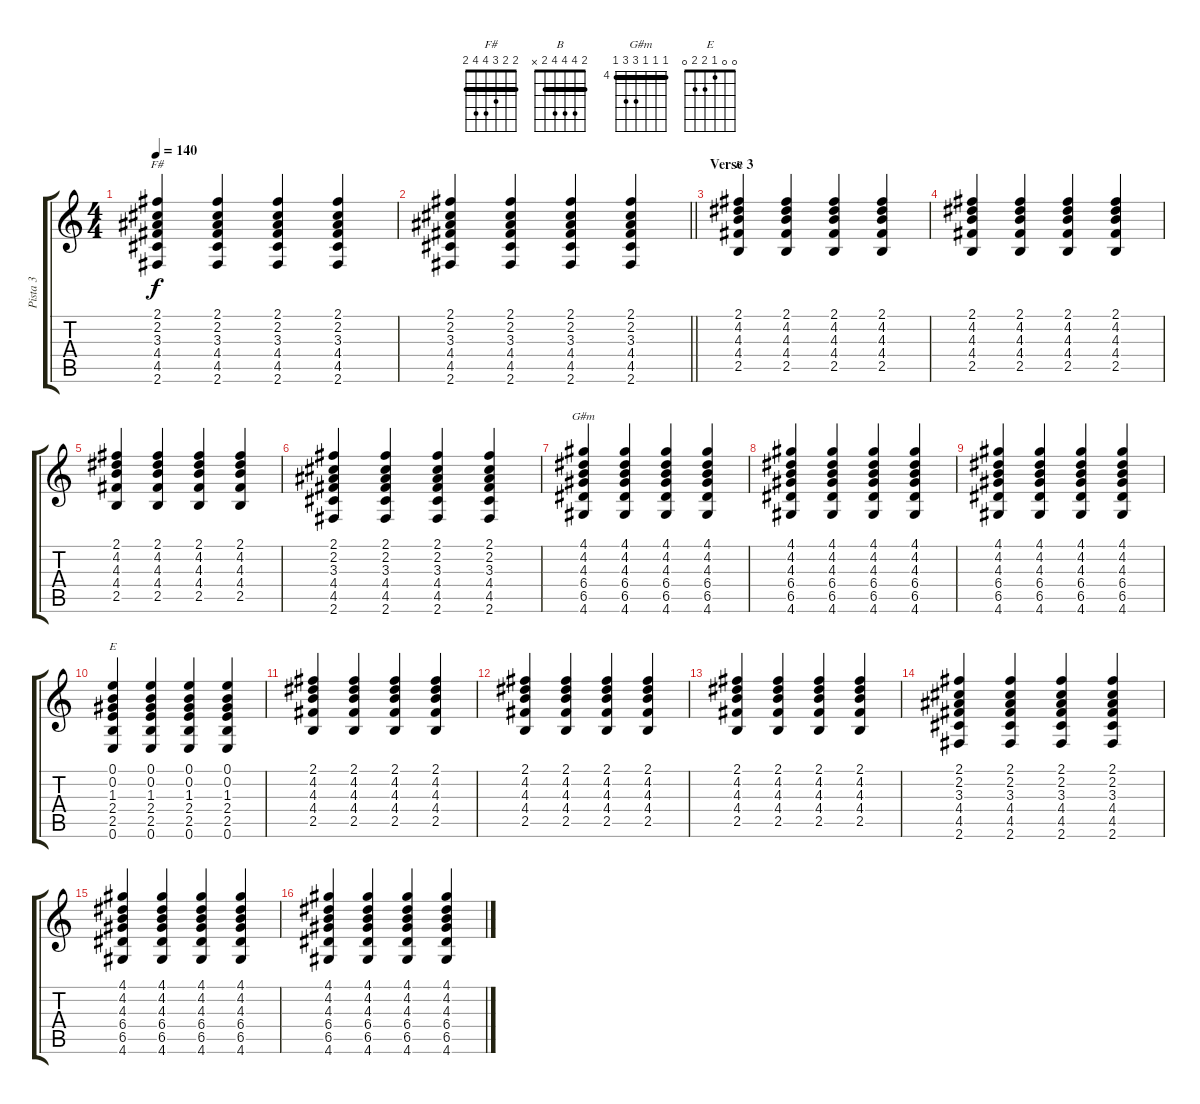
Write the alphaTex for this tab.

\track ("Pista 3" "Pista 3") {instrument electricguitarjazz}
\staff {score tabs}
\tuning (E4 B3 G3 D3 A2 E2) {hide}
\chord ("F#" 2 2 3 4 4 2) {barre 2}
\chord ("B" 2 4 4 4 2 x) {barre 2}
\chord ("G#m" 4 4 4 6 6 4) {firstfret 4 barre 4}
\chord ("E" 0 0 1 2 2 0)
\ts (4 4)
\tempo 140
\clef g2
\ks c
(2.1 2.2 3.3 4.4 4.5 2.6).4{ch "F#" dy f} (2.1 2.2 3.3 4.4 4.5 2.6).4 (2.1 2.2 3.3 4.4 4.5 2.6).4 (2.1 2.2 3.3 4.4 4.5 2.6).4 |
\barLineRight lightlight
(2.1 2.2 3.3 4.4 4.5 2.6).4 (2.1 2.2 3.3 4.4 4.5 2.6).4 (2.1 2.2 3.3 4.4 4.5 2.6).4 (2.1 2.2 3.3 4.4 4.5 2.6).4 |
\section ("" "Verse 3")
(2.1 4.2 4.3 4.4 2.5).4{ch "B"} (2.1 4.2 4.3 4.4 2.5).4 (2.1 4.2 4.3 4.4 2.5).4 (2.1 4.2 4.3 4.4 2.5).4 |
(2.1 4.2 4.3 4.4 2.5).4 (2.1 4.2 4.3 4.4 2.5).4 (2.1 4.2 4.3 4.4 2.5).4 (2.1 4.2 4.3 4.4 2.5).4 |
(2.1 4.2 4.3 4.4 2.5).4 (2.1 4.2 4.3 4.4 2.5).4 (2.1 4.2 4.3 4.4 2.5).4 (2.1 4.2 4.3 4.4 2.5).4 |
(2.1 2.2 3.3 4.4 4.5 2.6).4 (2.1 2.2 3.3 4.4 4.5 2.6).4 (2.1 2.2 3.3 4.4 4.5 2.6).4 (2.1 2.2 3.3 4.4 4.5 2.6).4 |
(4.1 4.2 4.3 6.4 6.5 4.6).4{ch "G#m"} (4.1 4.2 4.3 6.4 6.5 4.6).4 (4.1 4.2 4.3 6.4 6.5 4.6).4 (4.1 4.2 4.3 6.4 6.5 4.6).4 |
(4.1 4.2 4.3 6.4 6.5 4.6).4 (4.1 4.2 4.3 6.4 6.5 4.6).4 (4.1 4.2 4.3 6.4 6.5 4.6).4 (4.1 4.2 4.3 6.4 6.5 4.6).4 |
(4.1 4.2 4.3 6.4 6.5 4.6).4 (4.1 4.2 4.3 6.4 6.5 4.6).4 (4.1 4.2 4.3 6.4 6.5 4.6).4 (4.1 4.2 4.3 6.4 6.5 4.6).4 |
(0.1 0.2 1.3 2.4 2.5 0.6).4{ch "E"} (0.1 0.2 1.3 2.4 2.5 0.6).4 (0.1 0.2 1.3 2.4 2.5 0.6).4 (0.1 0.2 1.3 2.4 2.5 0.6).4 |
(2.1 4.2 4.3 4.4 2.5).4 (2.1 4.2 4.3 4.4 2.5).4 (2.1 4.2 4.3 4.4 2.5).4 (2.1 4.2 4.3 4.4 2.5).4 |
(2.1 4.2 4.3 4.4 2.5).4 (2.1 4.2 4.3 4.4 2.5).4 (2.1 4.2 4.3 4.4 2.5).4 (2.1 4.2 4.3 4.4 2.5).4 |
(2.1 4.2 4.3 4.4 2.5).4 (2.1 4.2 4.3 4.4 2.5).4 (2.1 4.2 4.3 4.4 2.5).4 (2.1 4.2 4.3 4.4 2.5).4 |
(2.1 2.2 3.3 4.4 4.5 2.6).4 (2.1 2.2 3.3 4.4 4.5 2.6).4 (2.1 2.2 3.3 4.4 4.5 2.6).4 (2.1 2.2 3.3 4.4 4.5 2.6).4 |
(4.1 4.2 4.3 6.4 6.5 4.6).4 (4.1 4.2 4.3 6.4 6.5 4.6).4 (4.1 4.2 4.3 6.4 6.5 4.6).4 (4.1 4.2 4.3 6.4 6.5 4.6).4 |
(4.1 4.2 4.3 6.4 6.5 4.6).4 (4.1 4.2 4.3 6.4 6.5 4.6).4 (4.1 4.2 4.3 6.4 6.5 4.6).4 (4.1 4.2 4.3 6.4 6.5 4.6).4
